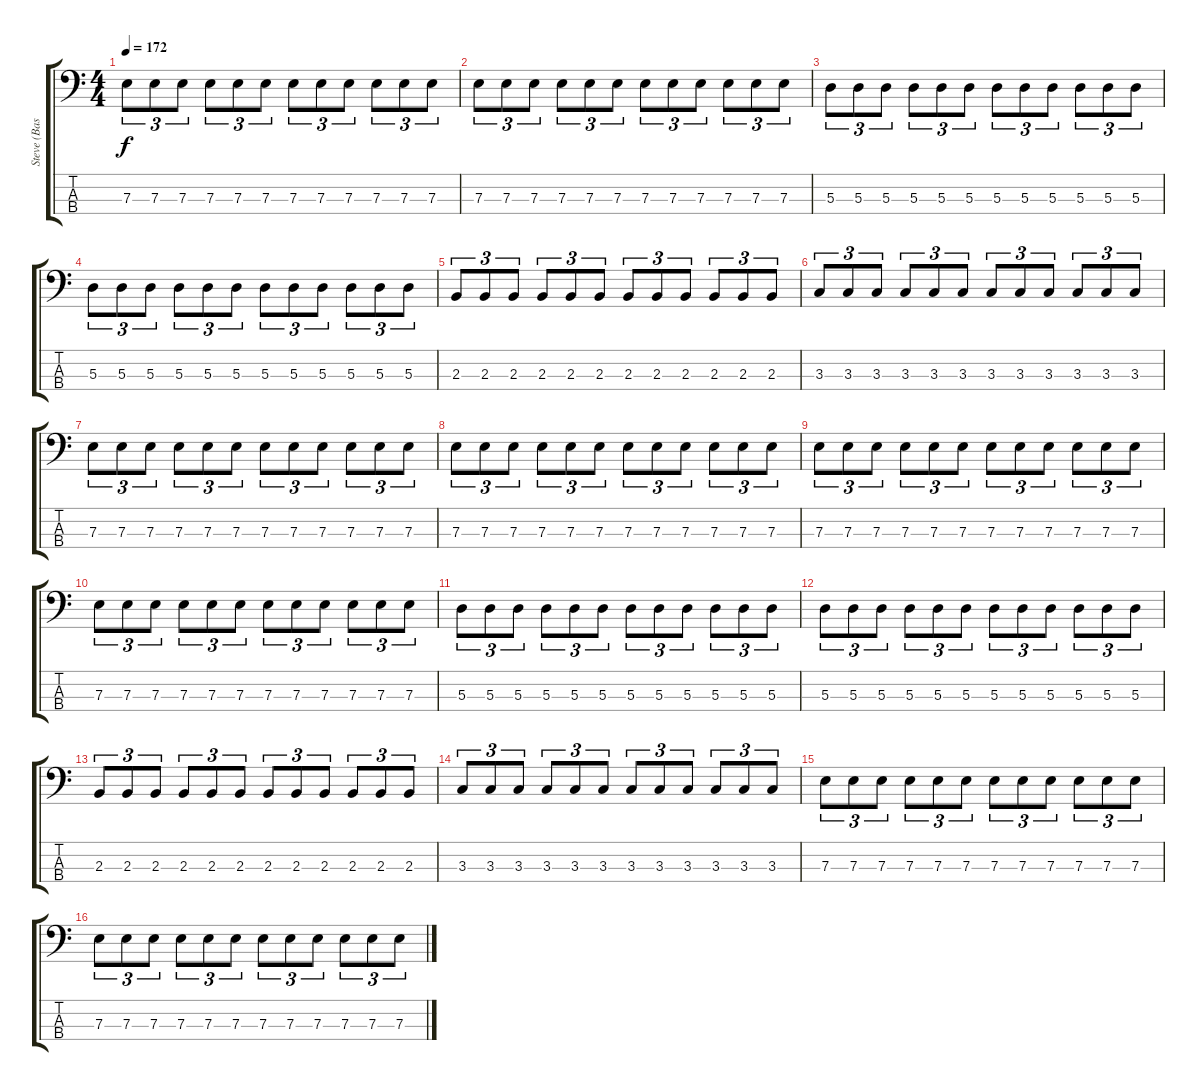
\track ("Steve (Bass)" "Steve (Bas") {instrument electricbasspick}
\staff {score tabs}
\tuning (G2 D2 A1 E1) {hide}
\ts (4 4)
\tempo 172
\clef f4
\ks c
7.3.8{tu (3 2) dy f} 7.3.8{tu (3 2)} 7.3.8{tu (3 2)} 7.3.8{tu (3 2)} 7.3.8{tu (3 2)} 7.3.8{tu (3 2)} 7.3.8{tu (3 2)} 7.3.8{tu (3 2)} 7.3.8{tu (3 2)} 7.3.8{tu (3 2)} 7.3.8{tu (3 2)} 7.3.8{tu (3 2)} |
7.3.8{tu (3 2)} 7.3.8{tu (3 2)} 7.3.8{tu (3 2)} 7.3.8{tu (3 2)} 7.3.8{tu (3 2)} 7.3.8{tu (3 2)} 7.3.8{tu (3 2)} 7.3.8{tu (3 2)} 7.3.8{tu (3 2)} 7.3.8{tu (3 2)} 7.3.8{tu (3 2)} 7.3.8{tu (3 2)} |
5.3.8{tu (3 2)} 5.3.8{tu (3 2)} 5.3.8{tu (3 2)} 5.3.8{tu (3 2)} 5.3.8{tu (3 2)} 5.3.8{tu (3 2)} 5.3.8{tu (3 2)} 5.3.8{tu (3 2)} 5.3.8{tu (3 2)} 5.3.8{tu (3 2)} 5.3.8{tu (3 2)} 5.3.8{tu (3 2)} |
5.3.8{tu (3 2)} 5.3.8{tu (3 2)} 5.3.8{tu (3 2)} 5.3.8{tu (3 2)} 5.3.8{tu (3 2)} 5.3.8{tu (3 2)} 5.3.8{tu (3 2)} 5.3.8{tu (3 2)} 5.3.8{tu (3 2)} 5.3.8{tu (3 2)} 5.3.8{tu (3 2)} 5.3.8{tu (3 2)} |
2.3.8{tu (3 2)} 2.3.8{tu (3 2)} 2.3.8{tu (3 2)} 2.3.8{tu (3 2)} 2.3.8{tu (3 2)} 2.3.8{tu (3 2)} 2.3.8{tu (3 2)} 2.3.8{tu (3 2)} 2.3.8{tu (3 2)} 2.3.8{tu (3 2)} 2.3.8{tu (3 2)} 2.3.8{tu (3 2)} |
3.3.8{tu (3 2)} 3.3.8{tu (3 2)} 3.3.8{tu (3 2)} 3.3.8{tu (3 2)} 3.3.8{tu (3 2)} 3.3.8{tu (3 2)} 3.3.8{tu (3 2)} 3.3.8{tu (3 2)} 3.3.8{tu (3 2)} 3.3.8{tu (3 2)} 3.3.8{tu (3 2)} 3.3.8{tu (3 2)} |
7.3.8{tu (3 2)} 7.3.8{tu (3 2)} 7.3.8{tu (3 2)} 7.3.8{tu (3 2)} 7.3.8{tu (3 2)} 7.3.8{tu (3 2)} 7.3.8{tu (3 2)} 7.3.8{tu (3 2)} 7.3.8{tu (3 2)} 7.3.8{tu (3 2)} 7.3.8{tu (3 2)} 7.3.8{tu (3 2)} |
7.3.8{tu (3 2)} 7.3.8{tu (3 2)} 7.3.8{tu (3 2)} 7.3.8{tu (3 2)} 7.3.8{tu (3 2)} 7.3.8{tu (3 2)} 7.3.8{tu (3 2)} 7.3.8{tu (3 2)} 7.3.8{tu (3 2)} 7.3.8{tu (3 2)} 7.3.8{tu (3 2)} 7.3.8{tu (3 2)} |
7.3.8{tu (3 2)} 7.3.8{tu (3 2)} 7.3.8{tu (3 2)} 7.3.8{tu (3 2)} 7.3.8{tu (3 2)} 7.3.8{tu (3 2)} 7.3.8{tu (3 2)} 7.3.8{tu (3 2)} 7.3.8{tu (3 2)} 7.3.8{tu (3 2)} 7.3.8{tu (3 2)} 7.3.8{tu (3 2)} |
7.3.8{tu (3 2)} 7.3.8{tu (3 2)} 7.3.8{tu (3 2)} 7.3.8{tu (3 2)} 7.3.8{tu (3 2)} 7.3.8{tu (3 2)} 7.3.8{tu (3 2)} 7.3.8{tu (3 2)} 7.3.8{tu (3 2)} 7.3.8{tu (3 2)} 7.3.8{tu (3 2)} 7.3.8{tu (3 2)} |
5.3.8{tu (3 2)} 5.3.8{tu (3 2)} 5.3.8{tu (3 2)} 5.3.8{tu (3 2)} 5.3.8{tu (3 2)} 5.3.8{tu (3 2)} 5.3.8{tu (3 2)} 5.3.8{tu (3 2)} 5.3.8{tu (3 2)} 5.3.8{tu (3 2)} 5.3.8{tu (3 2)} 5.3.8{tu (3 2)} |
5.3.8{tu (3 2)} 5.3.8{tu (3 2)} 5.3.8{tu (3 2)} 5.3.8{tu (3 2)} 5.3.8{tu (3 2)} 5.3.8{tu (3 2)} 5.3.8{tu (3 2)} 5.3.8{tu (3 2)} 5.3.8{tu (3 2)} 5.3.8{tu (3 2)} 5.3.8{tu (3 2)} 5.3.8{tu (3 2)} |
2.3.8{tu (3 2)} 2.3.8{tu (3 2)} 2.3.8{tu (3 2)} 2.3.8{tu (3 2)} 2.3.8{tu (3 2)} 2.3.8{tu (3 2)} 2.3.8{tu (3 2)} 2.3.8{tu (3 2)} 2.3.8{tu (3 2)} 2.3.8{tu (3 2)} 2.3.8{tu (3 2)} 2.3.8{tu (3 2)} |
3.3.8{tu (3 2)} 3.3.8{tu (3 2)} 3.3.8{tu (3 2)} 3.3.8{tu (3 2)} 3.3.8{tu (3 2)} 3.3.8{tu (3 2)} 3.3.8{tu (3 2)} 3.3.8{tu (3 2)} 3.3.8{tu (3 2)} 3.3.8{tu (3 2)} 3.3.8{tu (3 2)} 3.3.8{tu (3 2)} |
7.3.8{tu (3 2)} 7.3.8{tu (3 2)} 7.3.8{tu (3 2)} 7.3.8{tu (3 2)} 7.3.8{tu (3 2)} 7.3.8{tu (3 2)} 7.3.8{tu (3 2)} 7.3.8{tu (3 2)} 7.3.8{tu (3 2)} 7.3.8{tu (3 2)} 7.3.8{tu (3 2)} 7.3.8{tu (3 2)} |
7.3.8{tu (3 2)} 7.3.8{tu (3 2)} 7.3.8{tu (3 2)} 7.3.8{tu (3 2)} 7.3.8{tu (3 2)} 7.3.8{tu (3 2)} 7.3.8{tu (3 2)} 7.3.8{tu (3 2)} 7.3.8{tu (3 2)} 7.3.8{tu (3 2)} 7.3.8{tu (3 2)} 7.3.8{tu (3 2)}
